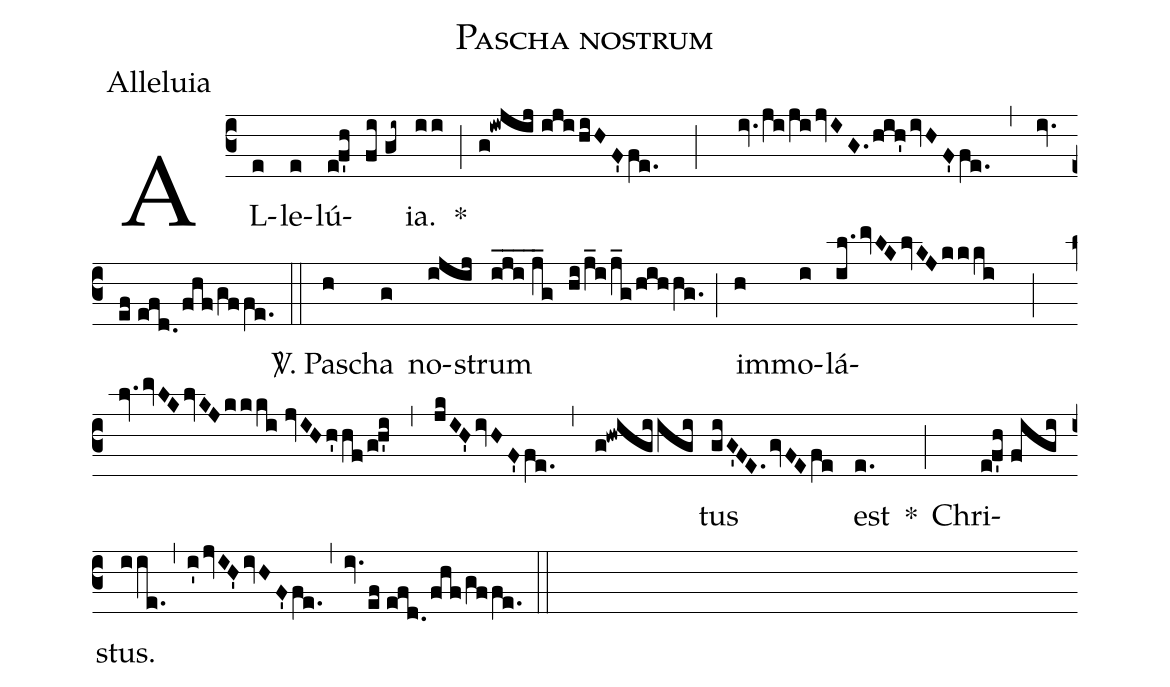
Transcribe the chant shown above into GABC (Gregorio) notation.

name:Pascha nostrum;
office-part:Alleluia;
%%
(c3) AL(e)le(e)lú(e!f'h fi!//gi~)ia.(ii) *(;) (g!iwjij//iji!/hiHF'fe. ; iv.ji!/jijvIG./hih'ivHF'fe.,iv.ef!//efd.!/fhf!/gffe.) (::)

<sp>V/</sp>. Pas(h)cha(g) no(ijij)strum(iji___!//j_g hi!/j_i!/j_g!/hihhg.) (;) im(h)mo(i)lá(il.mvLKlvKJ!/kkki ; lv.mvLKlvKJ/kkki//jvIHh'hf!/g!h'i,jkIH'ivHF'fe.,g!hwigiigi)tus(giG'FE.!/gvFEfe) est(e.) *(;) Chri(e!f'h!//figi)stus.(iie.,i'!/jvIH'ivHF'fe.,iv.ef!//efd.!/fhf!/gffe.) (::)
